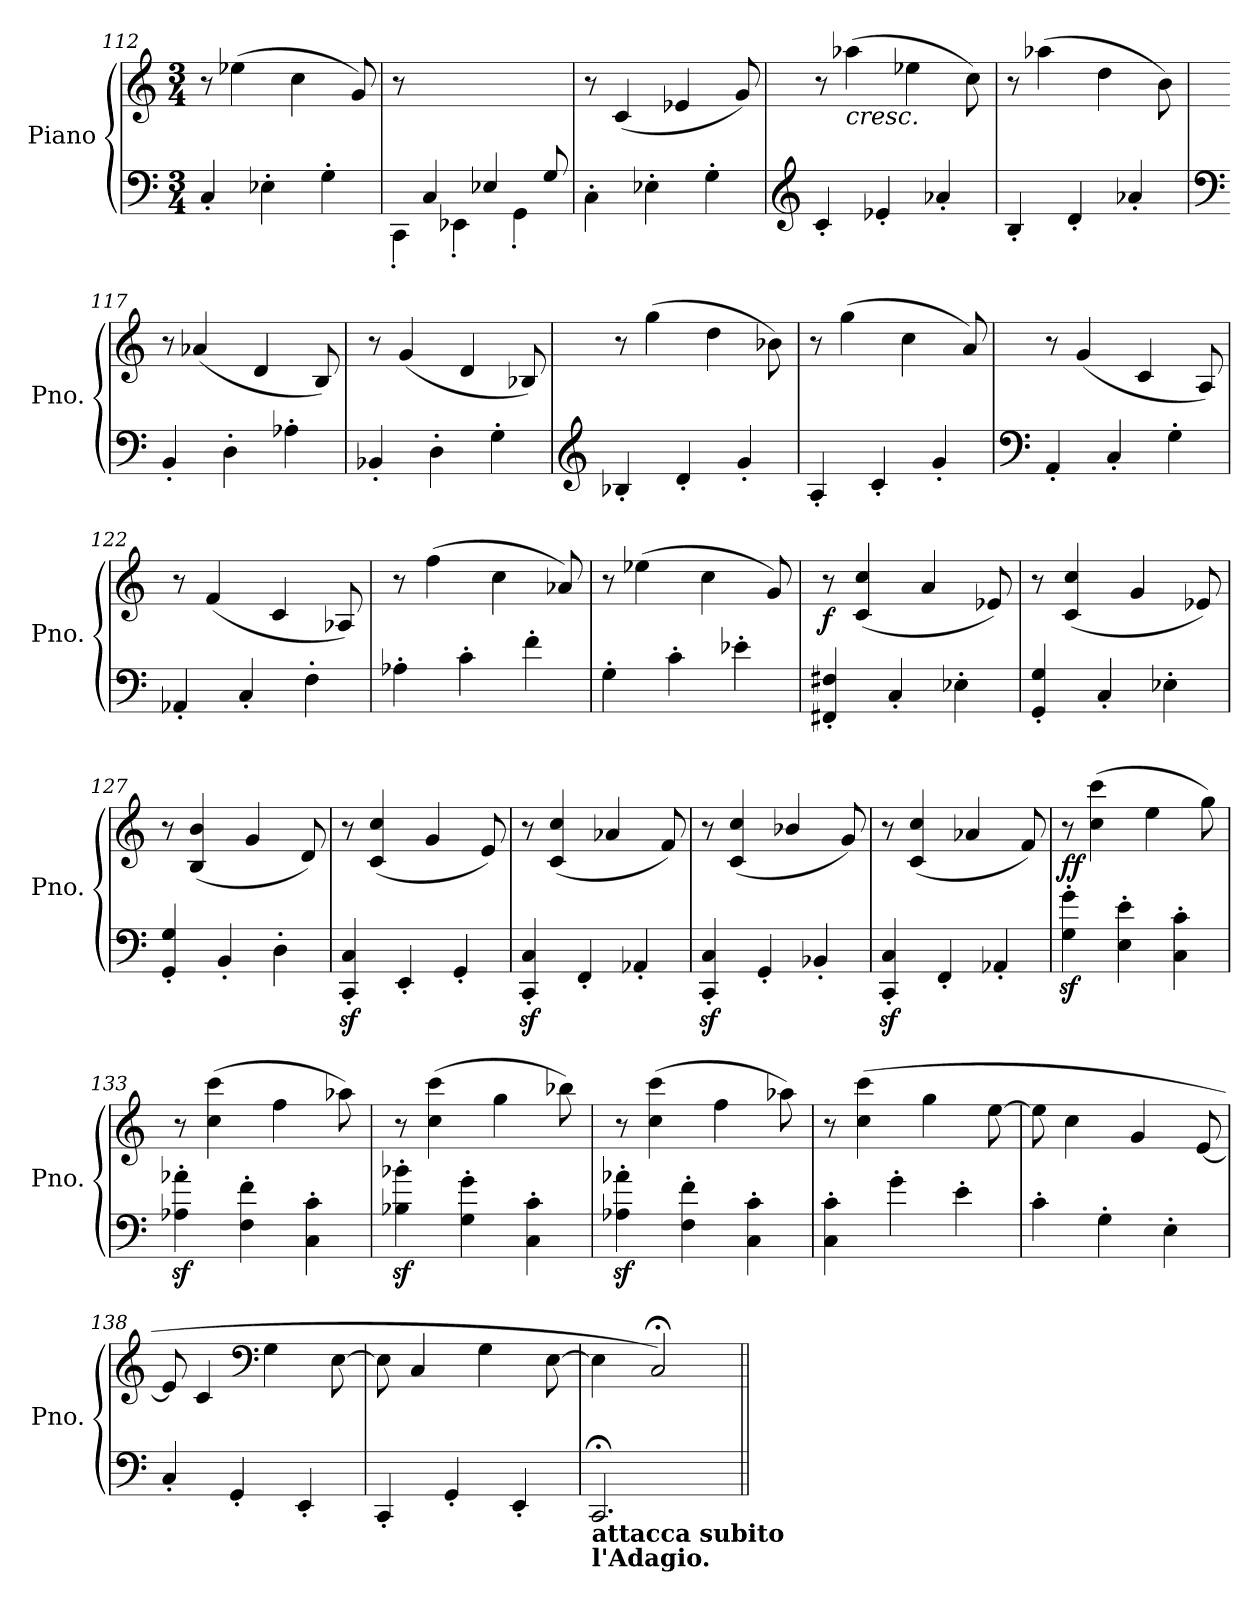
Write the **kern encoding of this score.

**kern	**kern	**dynam
*part1	*part1	*part1
*staff2	*staff1	*staff1/2
*I"Piano	*	*
*I'Pno.	*	*
*clefF4	*clefG2	*
*k[]	*k[]	*
*M3/4	*M3/4	*
=112	=112	=112
4C'/	8r	.
.	(4ee-X\	.
4E-X'\	.	.
.	4cc\	.
4G'\	.	.
.	8g/)	.
=113	=113	=113
*^	*	*
8ryy	4CC'\	8r	.
4C/	.	2ryy	.
.	4EE-X'\	.	.
4E-X/	.	.	.
.	4GG'\	.	.
8G/	.	8ryy	.
*v	*v	*	*
=114	=114	=114
4C'\	8r	.
.	(4c/	.
4E-X'\	.	.
.	4e-X/	.
4G'\	.	.
.	8g/)	.
=115	=115	=115
*clefG2	*	*
4c'/	8r	.
!	!LO:TX:b:i:t=cresc.	!
.	(4aa-X\	.
4e-X'/	.	.
.	4ee-X\	.
4a-X'/	.	.
.	8cc\)	.
=116	=116	=116
4B'/	8r	.
.	(4aa-X\	.
4d'/	.	.
.	4dd\	.
4a-X'/	.	.
.	8b\)	.
!!LO:LB:g=z
=117	=117	=117
*clefF4	*	*
4BB'/	8r	.
.	(4a-X/	.
4D'\	.	.
.	4d/	.
4A-X'\	.	.
.	8B/)	.
=118	=118	=118
4BB-X'/	8r	.
.	(4g/	.
4D'\	.	.
.	4d/	.
4G'\	.	.
.	8B-X/)	.
=119	=119	=119
*clefG2	*	*
4B-X'/	8r	.
.	(4gg\	.
4d'/	.	.
.	4dd\	.
4g'/	.	.
.	8b-X\)	.
=120	=120	=120
4A'/	8r	.
.	(4gg\	.
4c'/	.	.
.	4cc\	.
4g'/	.	.
.	8a/)	.
=121	=121	=121
*clefF4	*	*
4AA'/	8r	.
.	(4g/	.
4C'/	.	.
.	4c/	.
4G'\	.	.
.	8A/)	.
=122	=122	=122
4AA-X'/	8r	.
.	(4f/	.
4C'/	.	.
.	4c/	.
4F'\	.	.
.	8A-X/)	.
=123	=123	=123
4A-X'\	8r	.
.	(4ff\	.
4c'\	.	.
.	4cc\	.
4f'\	.	.
.	8a-X/)	.
=124	=124	=124
4G'\	8r	.
.	(4ee-X\	.
4c'\	.	.
.	4cc\	.
4e-X'\	.	.
.	8g/)	.
=125	=125	=125
!	!	!LO:DY:b
4FF#X/' 4F#X/'	8r	f
.	(4c/ 4cc/	.
4C'/	.	.
.	4a/	.
4E-X'\	.	.
.	8e-X/)	.
=126	=126	=126
4GG/' 4G/'	8r	.
.	(4c/ 4cc/	.
4C'/	.	.
.	4g/	.
4E-X'\	.	.
.	8e-X/)	.
!!LO:PB:g=z
=127	=127	=127
4GG/' 4G/'	8r	.
.	(4B/ 4b/	.
4BB'/	.	.
.	4g/	.
4D'\	.	.
.	8d/)	.
=128	=128	=128
4CC/z<' 4C/z<'	8r	.
.	(4c/ 4cc/	.
4EE'/	.	.
.	4g/	.
4GG'/	.	.
.	8e/)	.
!!LO:LB:g=z
=129	=129	=129
4CC/z<' 4C/z<'	8r	.
.	(4c/ 4cc/	.
4FF'/	.	.
.	4a-X/	.
4AA-X'/	.	.
.	8f/)	.
=130	=130	=130
4CC/z<' 4C/z<'	8r	.
.	(4c/ 4cc/	.
4GG'/	.	.
.	4b-X/	.
4BB-X'/	.	.
.	8g/)	.
=131	=131	=131
4CC/z<' 4C/z<'	8r	.
.	(4c/ 4cc/	.
4FF'/	.	.
.	4a-X/	.
4AA-X'/	.	.
.	8f/)	.
=132	=132	=132
!	!	!LO:DY:b
4G\z<' 4g\z<'	8r	ff
.	(4cc\ 4ccc\	.
4E\' 4e\'	.	.
.	4ee\	.
4C\' 4c\'	.	.
.	8gg\)	.
=133	=133	=133
4A-X\z<' 4a-X\z<'	8r	.
.	(4cc\ 4ccc\	.
4F\' 4f\'	.	.
.	4ff\	.
4C\' 4c\'	.	.
.	8aa-X\)	.
=134	=134	=134
4B-X\z<' 4b-X\z<'	8r	.
.	(4cc\ 4ccc\	.
4G\' 4g\'	.	.
.	4gg\	.
4C\' 4c\'	.	.
.	8bb-X\)	.
=135	=135	=135
4A-X\z<' 4a-X\z<'	8r	.
.	(4cc\ 4ccc\	.
4F\' 4f\'	.	.
.	4ff\	.
4C\' 4c\'	.	.
.	8aa-X\)	.
=136	=136	=136
4C\' 4c\'	8r	.
.	(4cc\ 4ccc\	.
4g'\	.	.
.	4gg\	.
4e'\	.	.
.	[8ee\	.
=137	=137	=137
4c'\	8ee\]	.
.	4cc\	.
4G'\	.	.
.	4g/	.
4E'\	.	.
.	[8e/	.
=138	=138	=138
4C'/	8e/]	.
.	4c/	.
4GG'/	.	.
*	*clefF4	*
.	4G\	.
4EE'/	.	.
.	[8E\	.
=139	=139	=139
4CC'/	8E\]	.
.	4C/	.
4GG'/	.	.
.	4G\	.
4EE'/	.	.
.	[8E\	.
!!LO:LB:g=z
=140	=140	=140
!LO:TX:b:B:t=attacca subito	!	!
!LO:TX:b:B:t=l'Adagio.	!	!
2.CC;</	4E\]	.
.	2C;</)	.
=||	=||	=||
*-	*-	*-
